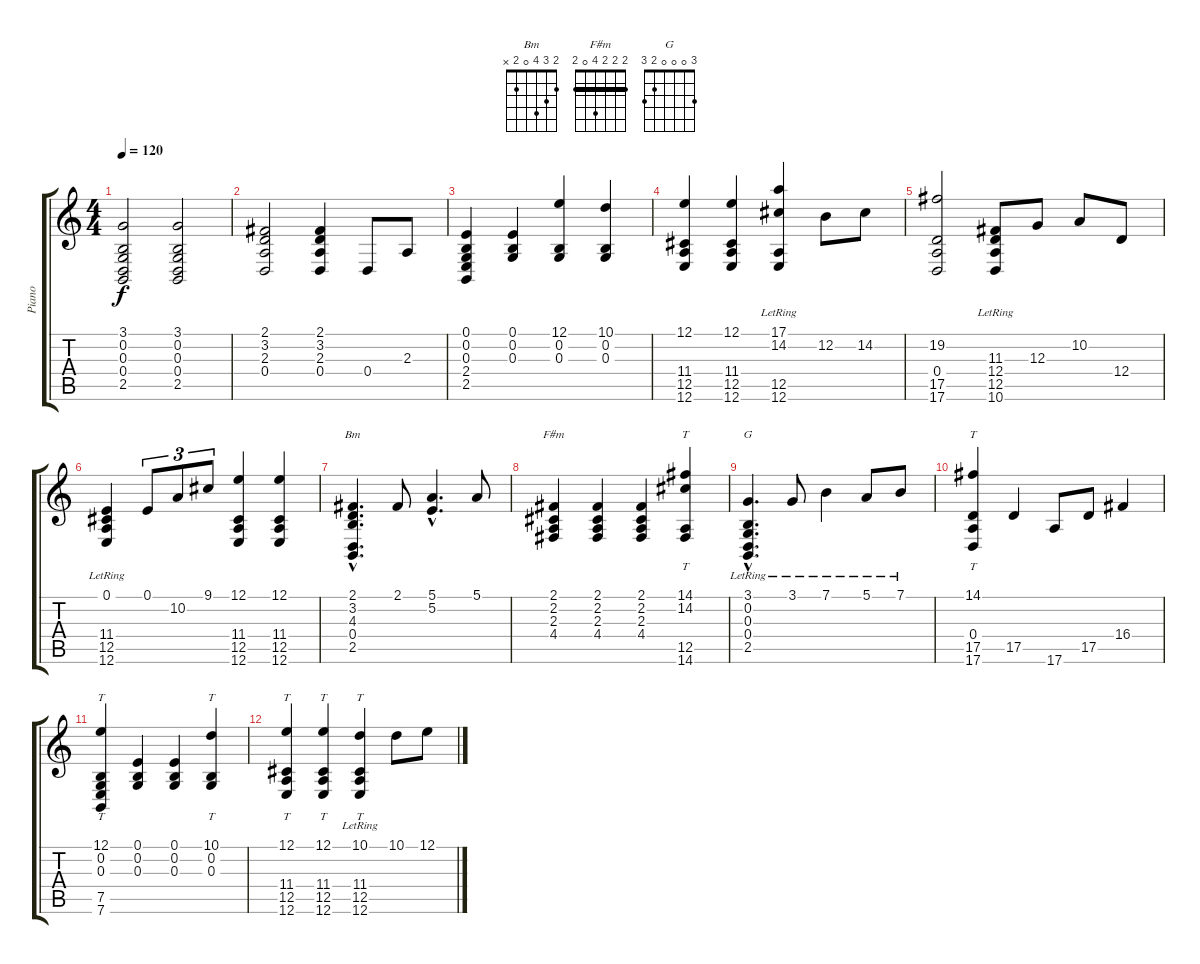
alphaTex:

\track ("Piano" "Piano") {instrument brightacousticpiano}
\staff {score tabs}
\tuning (E4 B3 G3 D3 A2 E2) {hide}
\chord ("Bm" 2 3 4 0 2 x)
\chord ("F#m" 2 2 2 4 0 2) {barre 2}
\chord ("G" 3 0 0 0 2 3)
\ts (4 4)
\tempo 120
\clef g2
\ks c
(3.1 0.2 0.3 0.4 2.5).2{dy f} (3.1 0.2 0.3 0.4 2.5).2 |
(2.1 3.2 2.3 0.4).2 (2.1 3.2 2.3 0.4).4 0.4.8 2.3.8 |
(0.1 0.2 0.3 2.4 2.5).4 (0.1 0.2 0.3).4 (12.1 0.2 0.3).4 (10.1 0.2 0.3).4 |
(12.1 11.4 12.5 12.6).4 (12.1 11.4 12.5 12.6).4 (17.1 14.2 12.5{lr} 12.6{lr}).4 12.2.8 14.2.8 |
(19.2 0.4 17.5 17.6).2 (11.3 12.4{lr} 12.5{lr} 10.6{lr}).8 12.3.8 10.2.8 12.4.8 |
(0.1{lr} 11.4{lr} 12.5{lr} 12.6{lr}).4 0.1.8{tu (3 2)} 10.2.8{tu (3 2)} 9.1.8{tu (3 2)} (12.1 11.4 12.5 12.6).4 (12.1 11.4 12.5 12.6).4 |
(2.1{hac} 3.2{hac} 4.3{hac} 0.4{hac} 2.5{hac}).4{d ch "Bm"} 2.1.8 (5.1{hac} 5.2{hac}).4{d} 5.1.8 |
(2.1 2.2 2.3 4.4).4{ch "F#m"} (2.1 2.2 2.3 4.4).4 (2.1 2.2 2.3 4.4).4 (14.1 14.2 12.5 14.6).4{tt} |
(3.1{hac lr} 0.2{hac lr} 0.3{hac lr} 0.4{hac lr} 2.5{hac lr}).4{d ch "G"} 3.1{lr}.8 7.1{lr}.4 5.1{lr}.8 7.1{lr}.8 |
(14.1 0.4 17.5 17.6).4{tt} 17.5.4 17.6.8 17.5.8 16.4.4 |
(12.1 0.2 0.3 7.5 7.6).4{tt} (0.1 0.2 0.3).4 (0.1 0.2 0.3).4 (10.1 0.2 0.3).4{tt} |
(12.1 11.4 12.5 12.6).4{tt} (12.1 11.4 12.5 12.6).4{tt} (10.1 11.4{lr} 12.5{lr} 12.6{lr}).4{tt} 10.1.8 12.1.8
